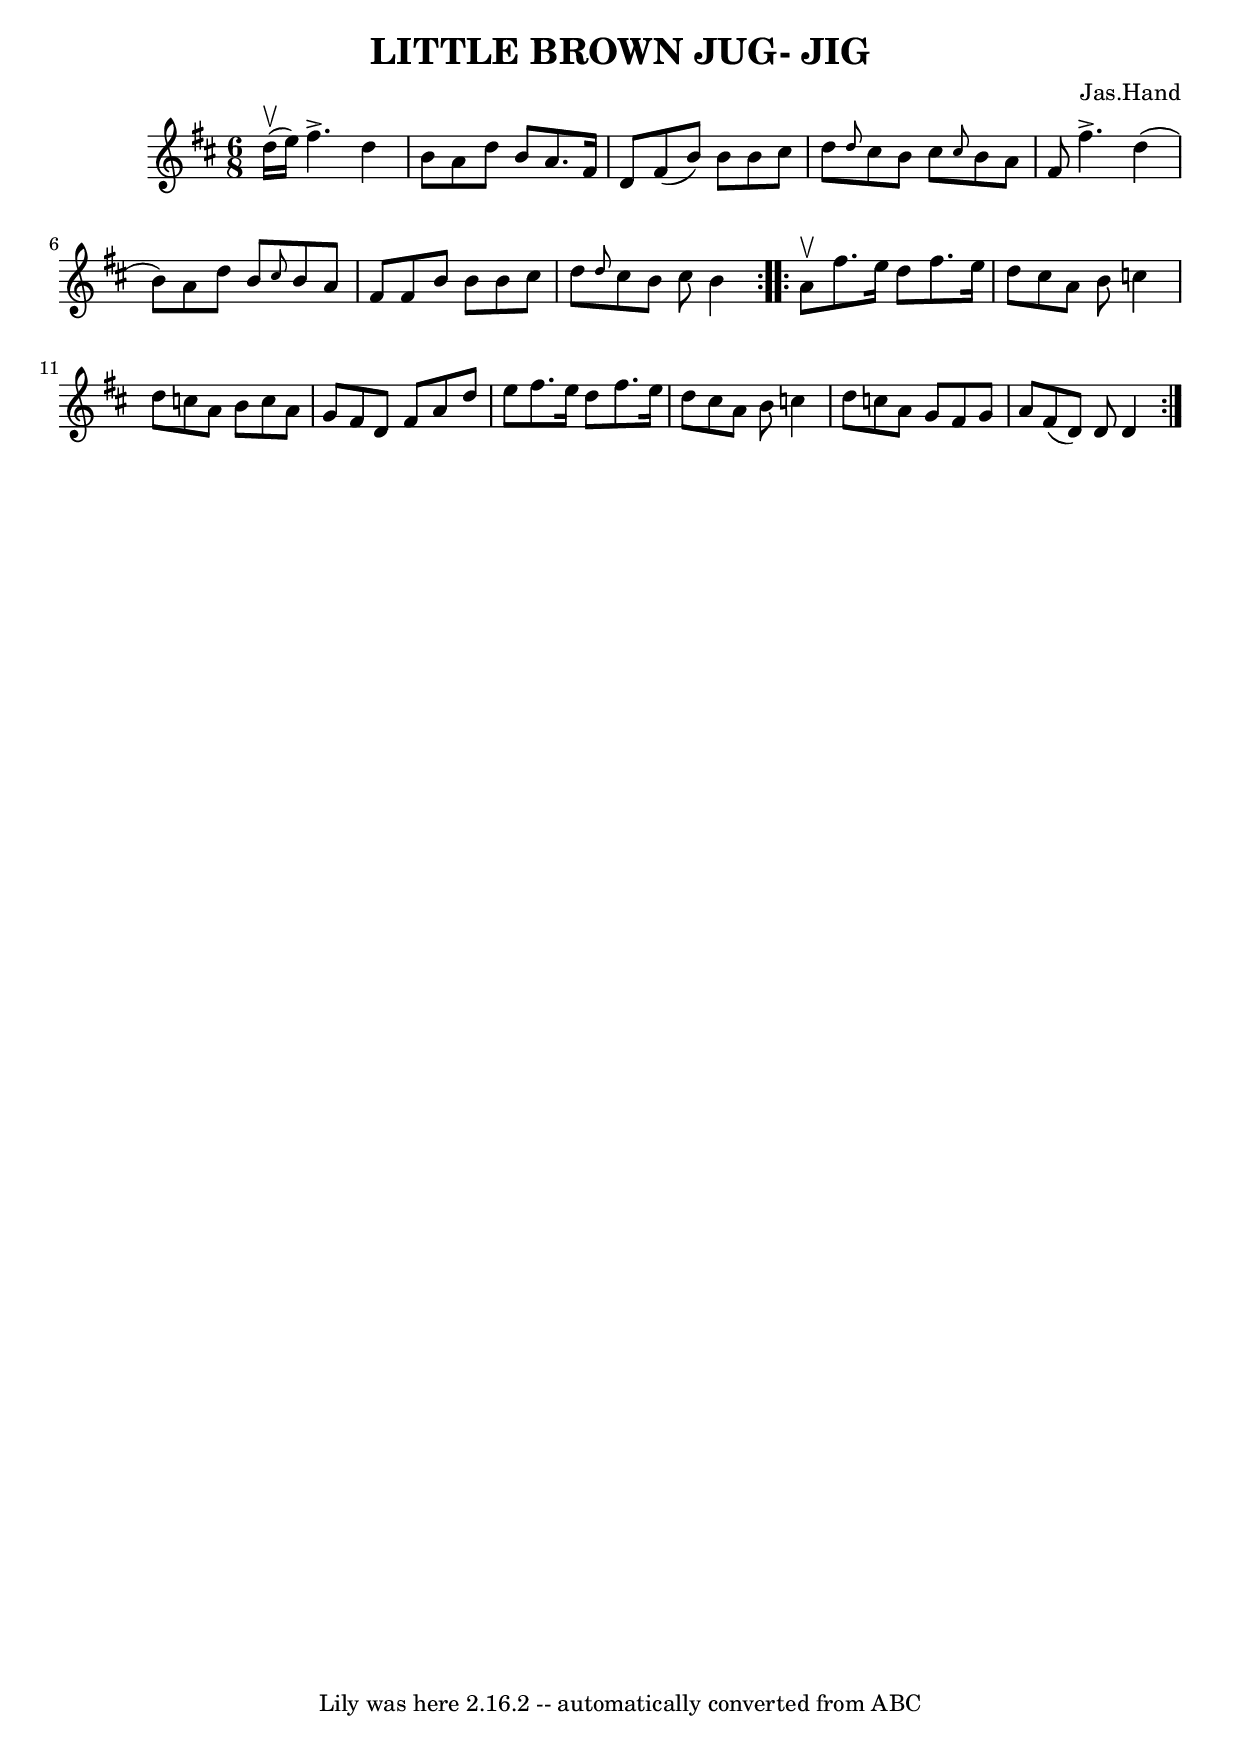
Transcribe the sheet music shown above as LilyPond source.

\version "2.16.2"
\include "Mammoth.ily"
\header {
  %% book = "Ryan's Mammoth Collection of Fiddle Tunes"
  composer = "Jas.Hand"
  crossRefNumber = "1"
  footnotes = ""
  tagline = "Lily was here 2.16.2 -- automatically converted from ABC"
  title = "LITTLE BROWN JUG- JIG"

}
voicedefault =  {



  \repeat volta 2 {

    \time 6/8 
    \key d \major     d''16 (^\upbow e''16)        |
    fis''4.^\accent d''4 b'8    |
    a'8 d''8 b'8 a'8. fis'16         d'8     |
    fis'8 (b'8) b'8 b'8 cis''8 d''8    |
    
    \grace { d''8  
	   } cis''8 b'8 cis''8  \grace { cis''8  
				       } b'8         a'8 fis'8         |
    fis''4.^\accent d''4 (b'8)   |
    
    a'8 d''8 b'8  \grace { cis''8   			 } b'8 a'8 fis'8     |
         fis'8 b'8 b'8 b'8 cis''8 d''8     |
    \grace { d''8  
	   }   
    cis''8 b'8 cis''8 b'4    
  }     
  \repeat volta 2 {     a'8^\upbow         |
    fis''8. e''16 d''8 fis''8. e''16 d''8    |
         cis''8 a'8 b'8 c''4 d''8     |
    c''8 a'8 b'8 c''8        a'8 g'8     |
    fis'8 d'8 fis'8 a'8 d''8 e''8         |
    fis''8. e''16 d''8 fis''8. e''16 d''8    |
         cis''8 a'8 b'8 c''4 d''8     |
    c''8 a'8 g'8 fis'8       g'8 a'8     |
    fis'8 (d'8) d'8 d'4    
  }   

}

\score{
  <<

    \context Staff="default"
    {
      \voicedefault 
      
    }

  >>
  \layout {
    
  }
  \midi {
  }

}
